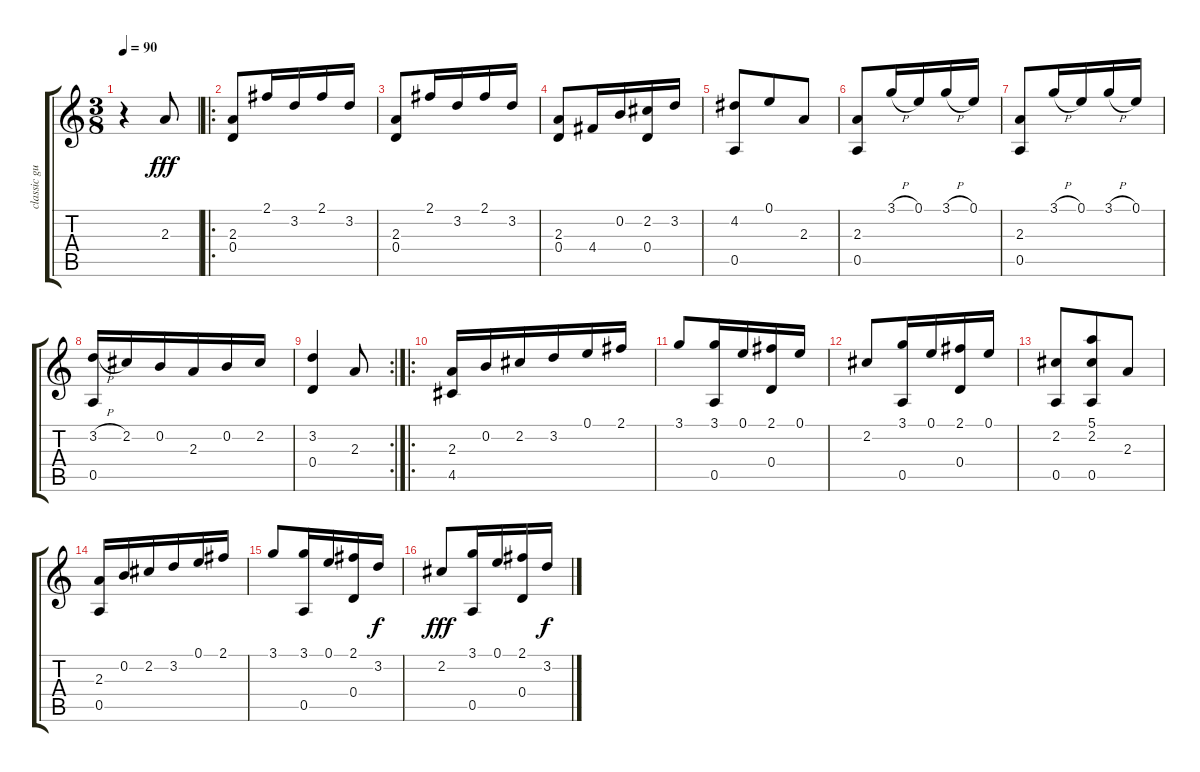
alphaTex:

\track ("classic guitar" "classic gu") {instrument acousticguitarnylon}
\staff {score tabs}
\tuning (E4 B3 G3 D3 A2 E2) {hide}
\ts (3 8)
\tempo 90
\clef g2
\ks c
r.4{dy fff instrument acousticguitarnylon} 2.3.8 |
\ro
(2.3 0.4).8 2.1.16 3.2.16 2.1.16 3.2.16 |
(2.3 0.4).8 2.1.16 3.2.16 2.1.16 3.2.16 |
(2.3 0.4).8 4.4.16 0.2.16 (2.2 0.4).16 3.2.16 |
(4.2 0.5).8 0.1.8 2.3.8 |
(2.3 0.5).8 3.1{h}.16 0.1.16 3.1{h}.16 0.1.16 |
(2.3 0.5).8 3.1{h}.16 0.1.16 3.1{h}.16 0.1.16 |
(3.2{h} 0.5).16 2.2.16 0.2.16 2.3.16 0.2.16 2.2.16 |
\rc 2
(3.2 0.4).4 2.3.8 |
\ro
(2.3 4.5).16 0.2.16 2.2.16 3.2.16 0.1.16 2.1.16 |
3.1.8 (3.1 0.5).16 0.1.16 (2.1 0.4).16 0.1.16 |
2.2.8 (3.1 0.5).16 0.1.16 (2.1 0.4).16 0.1.16 |
(2.2 0.5).8 (5.1 2.2 0.5).8 2.3.8 |
(2.3 0.5).16 0.2.16 2.2.16 3.2.16 0.1.16 2.1.16 |
3.1.8 (3.1 0.5).16 0.1.16 (2.1 0.4).16 3.2.16{dy f} |
2.2.8{dy fff} (3.1 0.5).16 0.1.16 (2.1 0.4).16 3.2.16{dy f}
